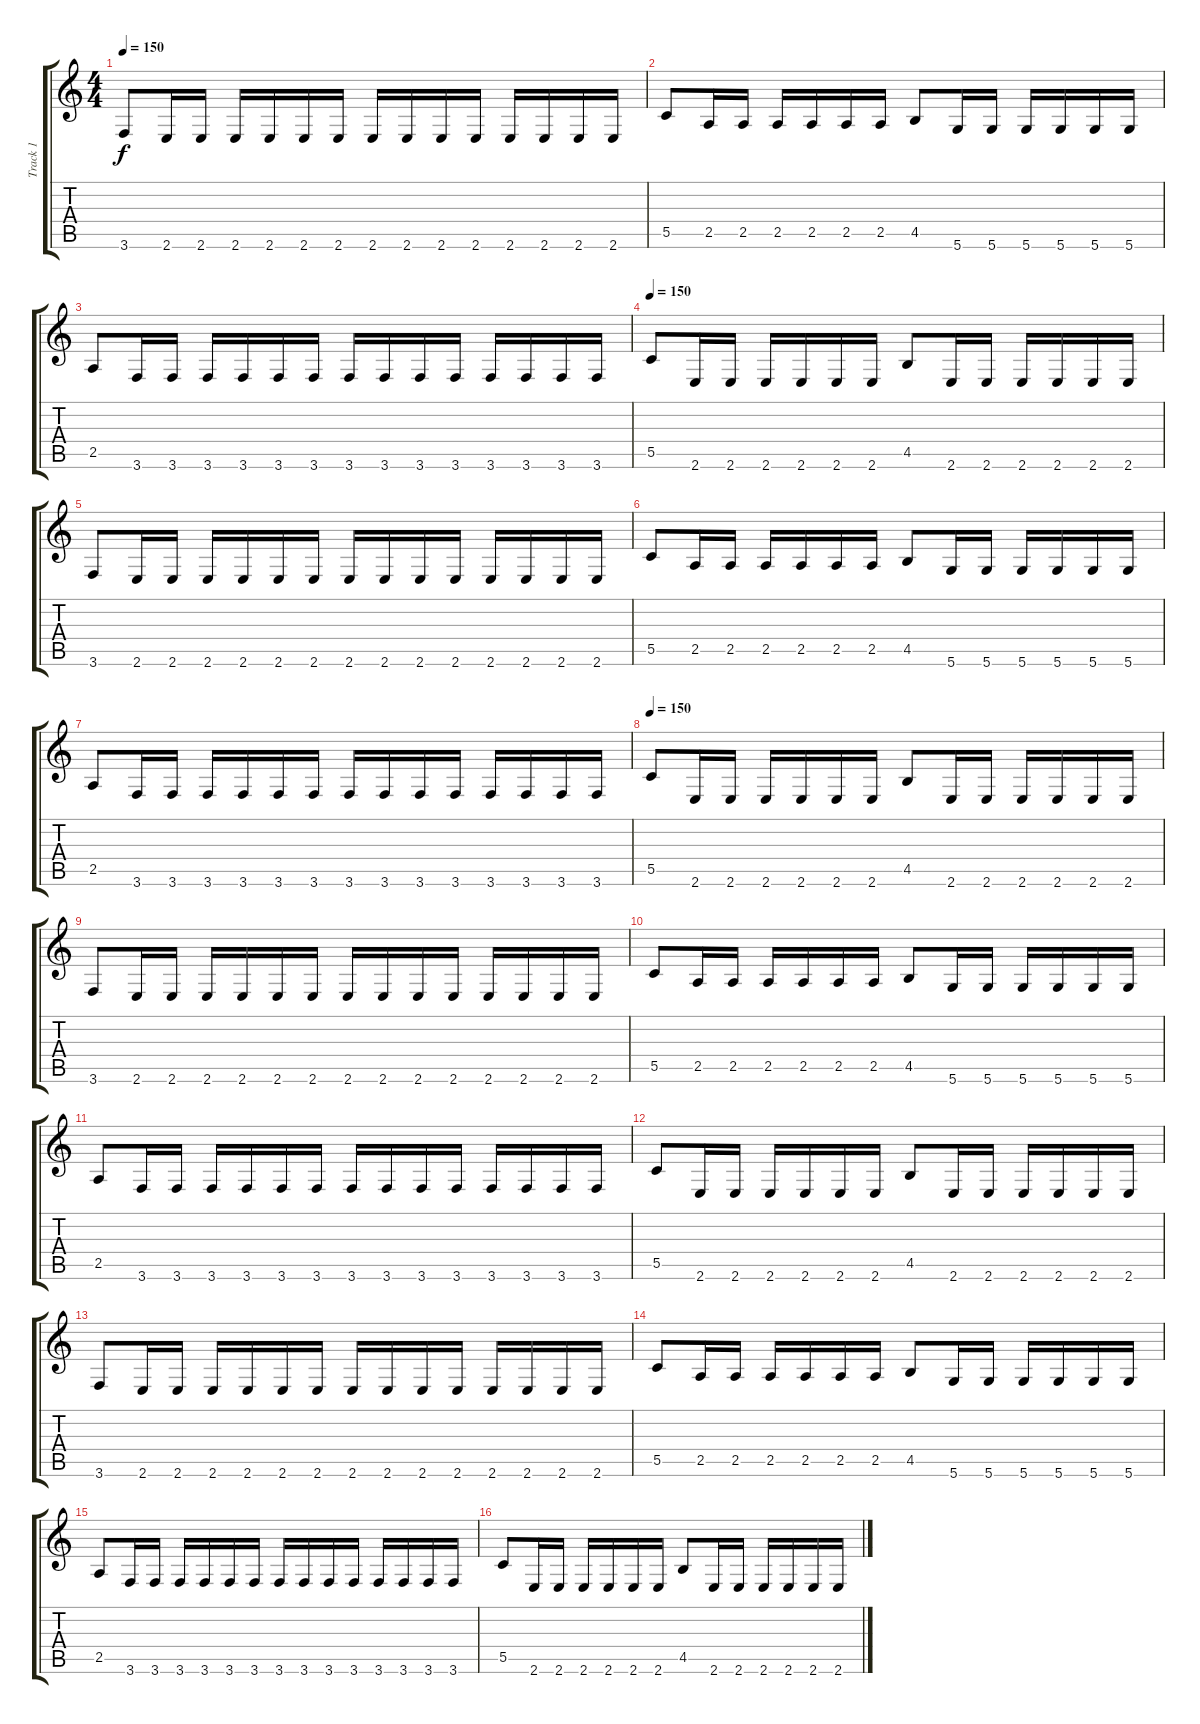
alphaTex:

\track ("Track 1" "Track 1") {instrument distortionguitar}
\staff {score tabs}
\tuning (D4 A3 F3 C3 G2 D2) {hide}
\ts (4 4)
\tempo 150
\clef g2
\ks c
3.6.8{dy f} 2.6.16 2.6.16 2.6.16 2.6.16 2.6.16 2.6.16 2.6.16 2.6.16 2.6.16 2.6.16 2.6.16 2.6.16 2.6.16 2.6.16 |
5.5.8 2.5.16 2.5.16 2.5.16 2.5.16 2.5.16 2.5.16 4.5.8 5.6.16 5.6.16 5.6.16 5.6.16 5.6.16 5.6.16 |
2.5.8 3.6.16 3.6.16 3.6.16 3.6.16 3.6.16 3.6.16 3.6.16 3.6.16 3.6.16 3.6.16 3.6.16 3.6.16 3.6.16 3.6.16 |
\tempo 150
5.5.8 2.6.16 2.6.16 2.6.16 2.6.16 2.6.16 2.6.16 4.5.8 2.6.16 2.6.16 2.6.16 2.6.16 2.6.16 2.6.16 |
3.6.8 2.6.16 2.6.16 2.6.16 2.6.16 2.6.16 2.6.16 2.6.16 2.6.16 2.6.16 2.6.16 2.6.16 2.6.16 2.6.16 2.6.16 |
5.5.8 2.5.16 2.5.16 2.5.16 2.5.16 2.5.16 2.5.16 4.5.8 5.6.16 5.6.16 5.6.16 5.6.16 5.6.16 5.6.16 |
2.5.8 3.6.16 3.6.16 3.6.16 3.6.16 3.6.16 3.6.16 3.6.16 3.6.16 3.6.16 3.6.16 3.6.16 3.6.16 3.6.16 3.6.16 |
\tempo 150
5.5.8 2.6.16 2.6.16 2.6.16 2.6.16 2.6.16 2.6.16 4.5.8 2.6.16 2.6.16 2.6.16 2.6.16 2.6.16 2.6.16 |
3.6.8 2.6.16 2.6.16 2.6.16 2.6.16 2.6.16 2.6.16 2.6.16 2.6.16 2.6.16 2.6.16 2.6.16 2.6.16 2.6.16 2.6.16 |
5.5.8 2.5.16 2.5.16 2.5.16 2.5.16 2.5.16 2.5.16 4.5.8 5.6.16 5.6.16 5.6.16 5.6.16 5.6.16 5.6.16 |
2.5.8 3.6.16 3.6.16 3.6.16 3.6.16 3.6.16 3.6.16 3.6.16 3.6.16 3.6.16 3.6.16 3.6.16 3.6.16 3.6.16 3.6.16 |
5.5.8 2.6.16 2.6.16 2.6.16 2.6.16 2.6.16 2.6.16 4.5.8 2.6.16 2.6.16 2.6.16 2.6.16 2.6.16 2.6.16 |
3.6.8 2.6.16 2.6.16 2.6.16 2.6.16 2.6.16 2.6.16 2.6.16 2.6.16 2.6.16 2.6.16 2.6.16 2.6.16 2.6.16 2.6.16 |
5.5.8 2.5.16 2.5.16 2.5.16 2.5.16 2.5.16 2.5.16 4.5.8 5.6.16 5.6.16 5.6.16 5.6.16 5.6.16 5.6.16 |
2.5.8 3.6.16 3.6.16 3.6.16 3.6.16 3.6.16 3.6.16 3.6.16 3.6.16 3.6.16 3.6.16 3.6.16 3.6.16 3.6.16 3.6.16 |
5.5.8 2.6.16 2.6.16 2.6.16 2.6.16 2.6.16 2.6.16 4.5.8 2.6.16 2.6.16 2.6.16 2.6.16 2.6.16 2.6.16
